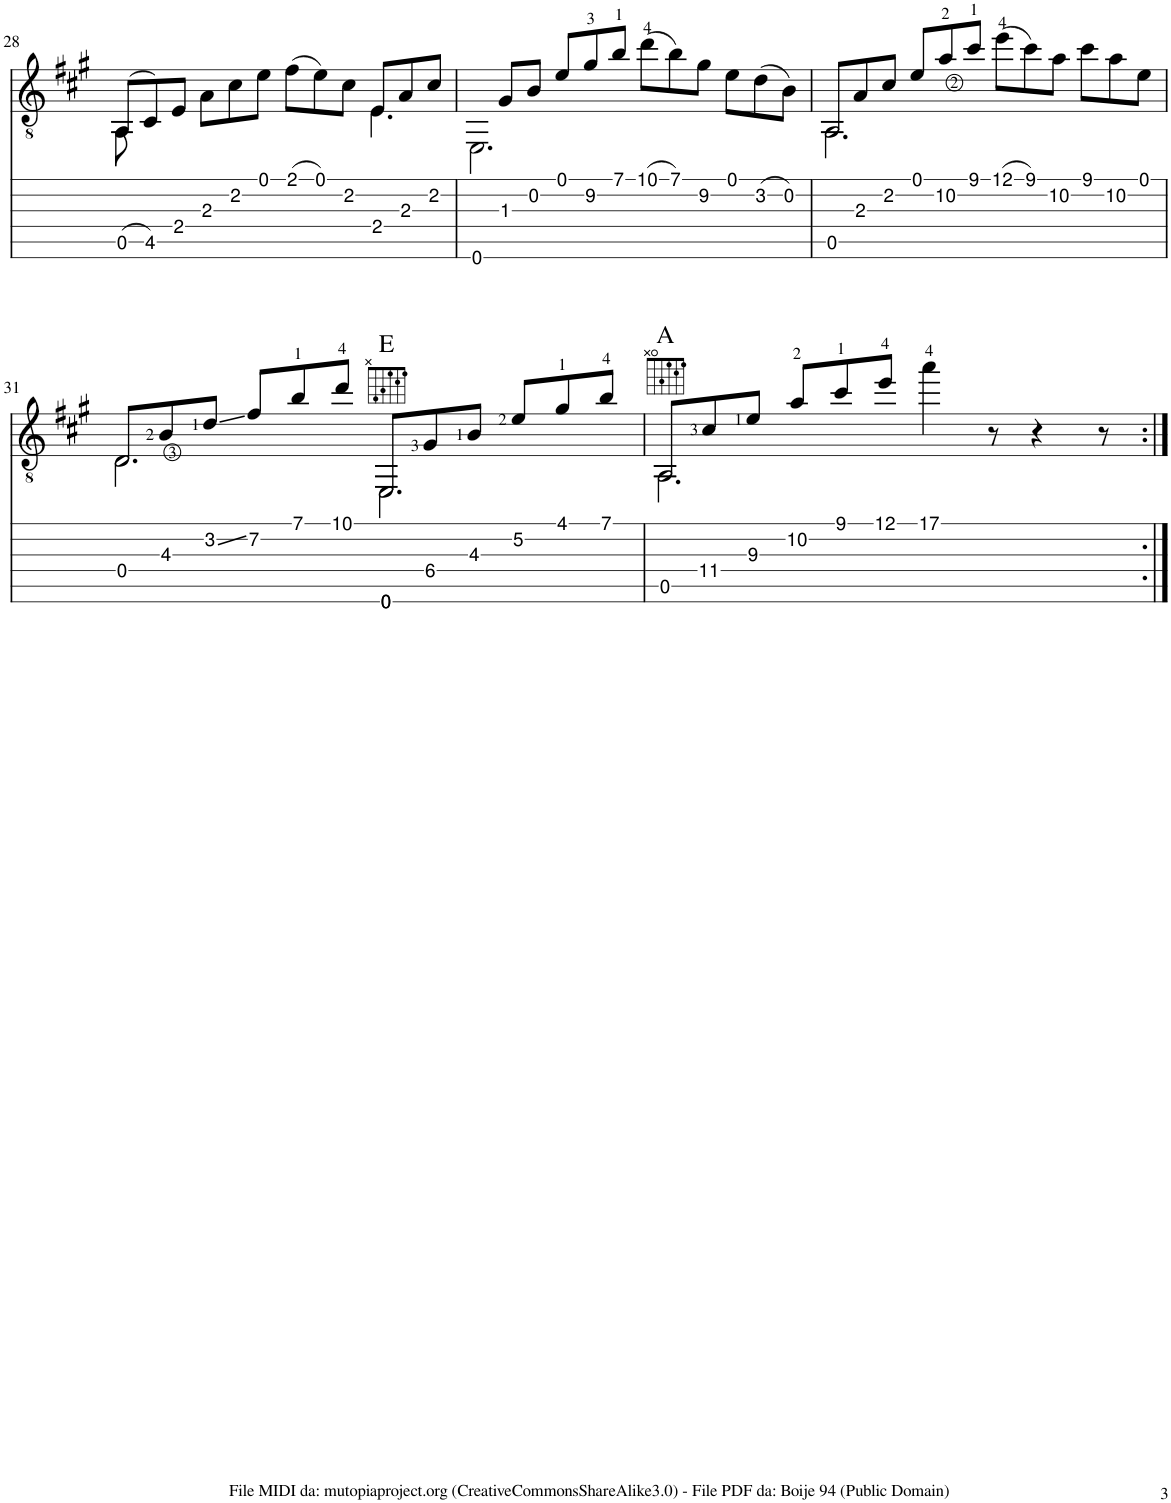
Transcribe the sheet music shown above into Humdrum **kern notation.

**kern	**kern	**harte
*part1	*part1	*part1
*staff2	*staff1	*
*I"Guitar	*	*
*I'Guit.	*	*
!!LO:PB:g=z
*	*clefGv2	*
*k[f#c#g#]	*k[f#c#g#]	*
*M12/8	*M12/8	*
=28	=28	=28
*^	*^	*
8AAL	8AA	(8AA/L	8AA\	.
8C#	1ryy	8C#/)	1ryy	.
8EJ	.	8E/J	.	.
8AL	.	8A\L	.	.
8c#	.	8c#\	.	.
8eJ	.	8e\J	.	.
8f#L	.	(8f#\L	.	.
8e	.	8e\)	.	.
8c#J	.	8c#\J	.	.
8EL	4.E	8E/L	4.E\	.
8A	.	8A/	.	.
8c#J	.	8c#/J	.	.
=29	=29	=29	=29	=29
8r	2.EE	8ryy	2.EE\	.
8G#L	.	8G#/L	.	.
8BJ	.	8B/J	.	.
8eL	.	8e/L	.	.
8g#	.	8g#/	.	.
8bJ	.	8b/J	.	.
8ddL	2.ryy	(8dd\L	2.ryy	.
8b	.	8b\)	.	.
8g#J	.	8g#\J	.	.
8eL	.	8e\L	.	.
8d	.	(8d\	.	.
8BJ	.	8B\J)	.	.
=30	=30	=30	=30	=30
!	!	!LO:N:head=open	!	!
8AAL	2.AA	8AA/L	2.AA\	.
8A	.	8A/	.	.
8c#J	.	8c#/J	.	.
8eL	.	8e/L	.	.
8a	.	8a/	.	.
8cc#J	.	8cc#/J	.	.
8eeL	2.ryy	(8ee\L	2.ryy	.
8cc#	.	8cc#\)	.	.
8aJ	.	8a\J	.	.
8cc#L	.	8cc#\L	.	.
8a	.	8a\	.	.
8eJ	.	8e\J	.	.
!!LO:LB:g=z	!!
=31	=31	=31	=31	=31
!	!	!LO:N:head=open	!	!
8DL	2.D	8D/L	2.D\	.
8B	.	8B/	.	.
8dJ	.	8d/J	.	.
8f#L	.	8f#/L	.	.
8b	.	8b/	.	.
8ddJ	.	8dd/J	.	.
!	!	!LO:N:head=open	!	!
8EEL	2.EE	8EE/L	2.EE\	E:maj
8G#	.	8G#/	.	.
8BJ	.	8B/J	.	.
8eL	.	8e/L	.	.
8g#	.	8g#/	.	.
8bJ	.	8b/J	.	.
=32	=32	=32	=32	=32
!	!	!LO:N:head=open	!	!
8AAL	2.AA	8AA/L	2.AA\	A:maj
8c#	.	8c#/	.	.
8eJ	.	8e/J	.	.
8aL	.	8a/L	.	.
8cc#	.	8cc#/	.	.
8eeJ	.	8ee/J	.	.
4aa	2.ryy	4aa\	2.ryy	.
8r	.	8r	.	.
4r	.	4r	.	.
8r	.	8r	.	.
*v	*v	*	*	*
*	*v	*v	*
=:|!	=:|!	=:|!
*-	*-	*-
